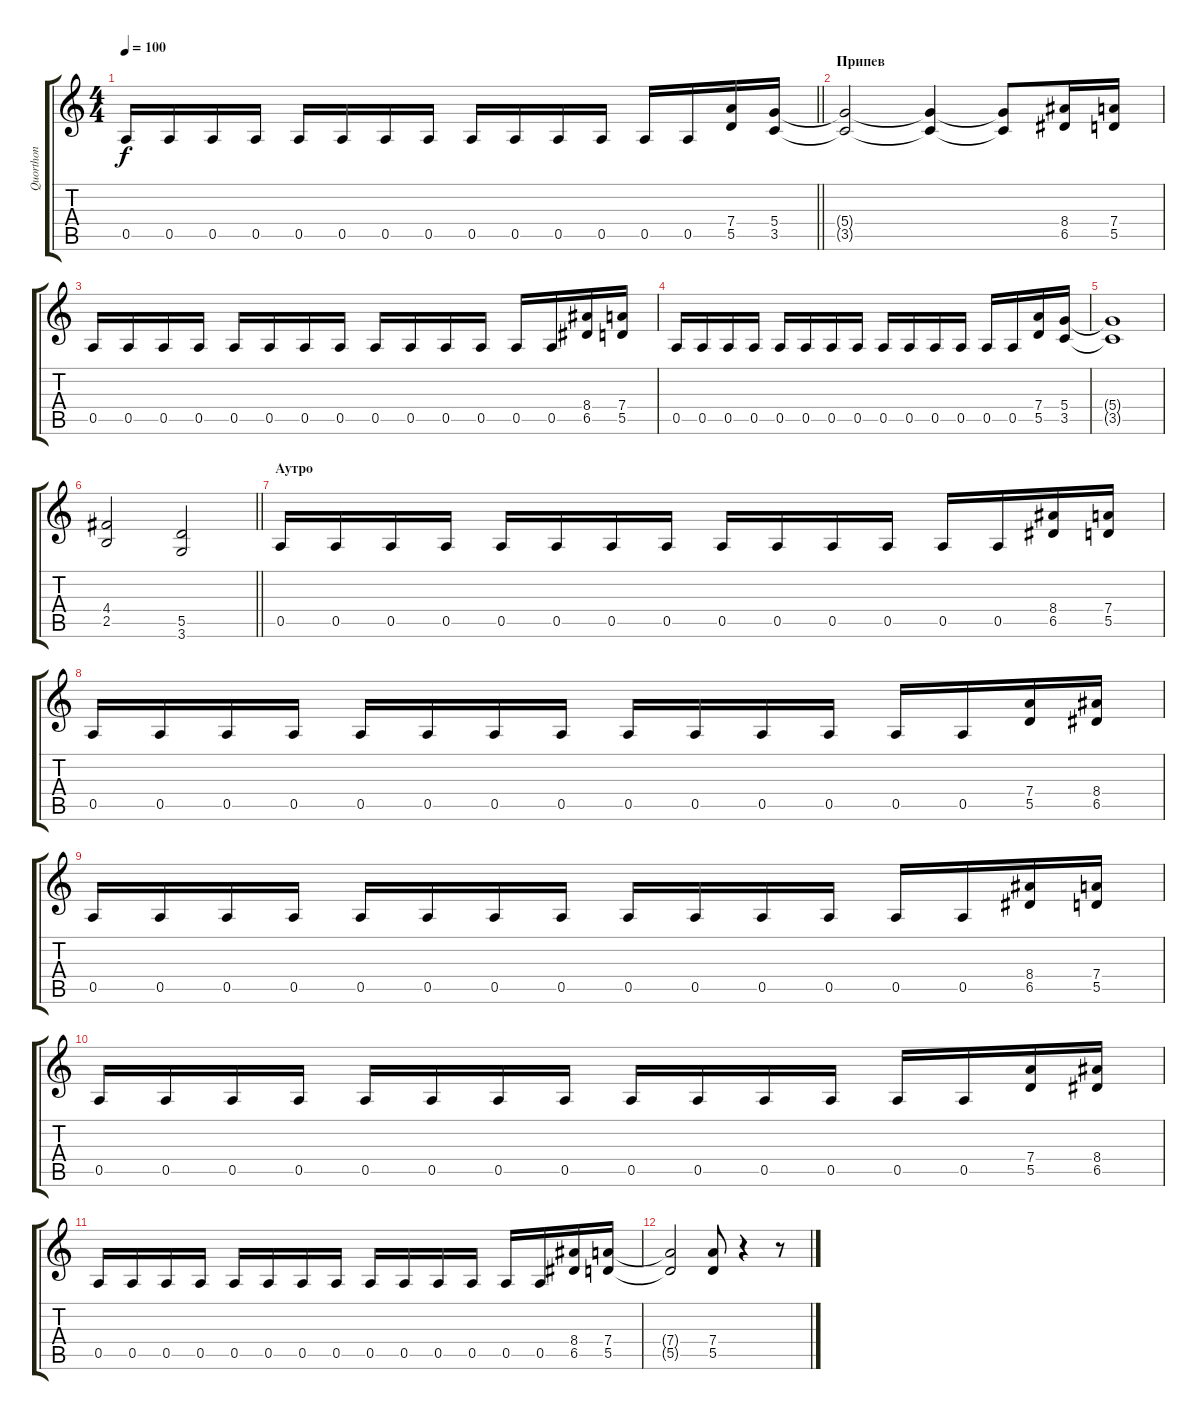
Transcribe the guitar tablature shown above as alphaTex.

\track ("Quorthon" "Quorthon") {instrument distortionguitar}
\staff {score tabs}
\tuning (E4 B3 G3 D3 A2 E2) {hide}
\ts (4 4)
\tempo 100
\clef g2
\barLineRight lightlight
\ks c
0.5.16{dy f} 0.5.16 0.5.16 0.5.16 0.5.16 0.5.16 0.5.16 0.5.16 0.5.16 0.5.16 0.5.16 0.5.16 0.5.16 0.5.16 (7.4 5.5).16 (5.4 3.5).16 |
\section ("" "Припев")
(5.4{t} 3.5{t}).2 (5.4{t} 3.5{t}).4 (5.4{t} 3.5{t}).8 (8.4 6.5).16 (7.4 5.5).16 |
0.5.16 0.5.16 0.5.16 0.5.16 0.5.16 0.5.16 0.5.16 0.5.16 0.5.16 0.5.16 0.5.16 0.5.16 0.5.16 0.5.16 (8.4 6.5).16 (7.4 5.5).16 |
0.5.16 0.5.16 0.5.16 0.5.16 0.5.16 0.5.16 0.5.16 0.5.16 0.5.16 0.5.16 0.5.16 0.5.16 0.5.16 0.5.16 (7.4 5.5).16 (5.4 3.5).16 |
(5.4{t} 3.5{t}).1 |
\barLineRight lightlight
(4.4 2.5).2 (5.5 3.6).2 |
\section ("" "Аутро")
0.5.16 0.5.16 0.5.16 0.5.16 0.5.16 0.5.16 0.5.16 0.5.16 0.5.16 0.5.16 0.5.16 0.5.16 0.5.16 0.5.16 (8.4 6.5).16 (7.4 5.5).16 |
0.5.16 0.5.16 0.5.16 0.5.16 0.5.16 0.5.16 0.5.16 0.5.16 0.5.16 0.5.16 0.5.16 0.5.16 0.5.16 0.5.16 (7.4 5.5).16 (8.4 6.5).16 |
0.5.16 0.5.16 0.5.16 0.5.16 0.5.16 0.5.16 0.5.16 0.5.16 0.5.16 0.5.16 0.5.16 0.5.16 0.5.16 0.5.16 (8.4 6.5).16 (7.4 5.5).16 |
0.5.16 0.5.16 0.5.16 0.5.16 0.5.16 0.5.16 0.5.16 0.5.16 0.5.16 0.5.16 0.5.16 0.5.16 0.5.16 0.5.16 (7.4 5.5).16 (8.4 6.5).16 |
0.5.16 0.5.16 0.5.16 0.5.16 0.5.16 0.5.16 0.5.16 0.5.16 0.5.16 0.5.16 0.5.16 0.5.16 0.5.16 0.5.16 (8.4 6.5).16 (7.4 5.5).16 |
(7.4{t} 5.5{t}).2 (7.4 5.5).8 r.4 r.8
